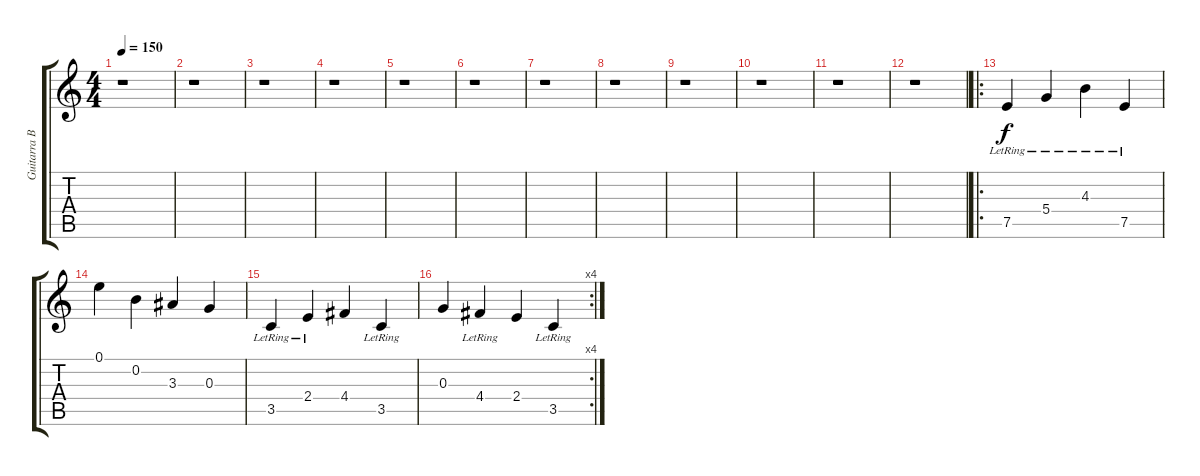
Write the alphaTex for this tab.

\track ("Guitarra Base 3" "Guitarra B") {instrument electricguitarclean}
\staff {score tabs}
\tuning (E4 B3 G3 D3 A2 E2) {hide}
\ts (4 4)
\tempo 150
\clef g2
\ks c
r.1{dy f} |
r.1 |
r.1 |
r.1 |
r.1 |
r.1 |
r.1 |
r.1 |
r.1 |
r.1 |
r.1 |
r.1 |
\ro
7.5{lr}.4 5.4{lr}.4 4.3{lr}.4 7.5{lr}.4 |
0.1.4 0.2.4 3.3.4 0.3.4 |
3.5{lr}.4 2.4{lr}.4 4.4.4 3.5{lr}.4 |
\rc 4
0.3.4 4.4{lr}.4 2.4.4 3.5{lr}.4
